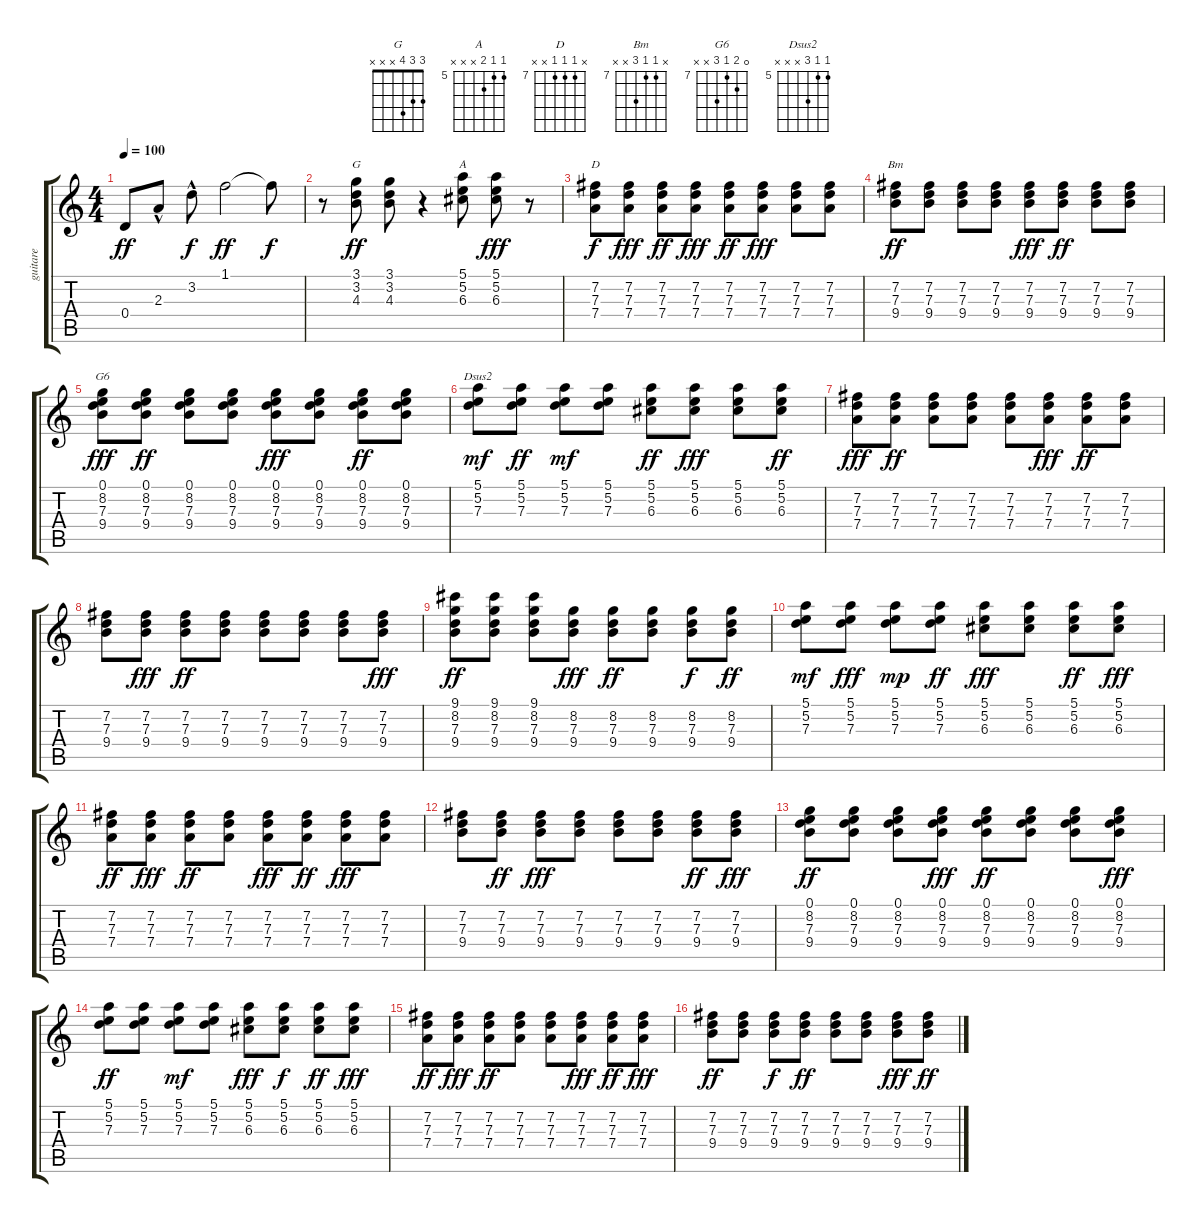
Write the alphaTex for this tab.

\track ("guitare" "guitare") {instrument acousticguitarnylon}
\staff {score tabs}
\tuning (E4 B3 G3 D3 A2 E2) {hide}
\chord ("G" 3 3 4 x x x)
\chord ("A" 5 5 6 x x x) {firstfret 5}
\chord ("D" x 7 7 7 x x) {firstfret 7}
\chord ("Bm" x 7 7 9 x x) {firstfret 7}
\chord ("G6" 0 8 7 9 x x) {firstfret 7}
\chord ("Dsus2" 5 5 7 x x x) {firstfret 5}
\ts (4 4)
\tempo 100
\clef g2
\ks c
0.4.8{dy ff} 2.3{hac}.8 3.2{hac}.8{dy f} 1.1.2{dy ff} 1.1{t}.8{dy f} |
r.8 (3.1 3.2 4.3).8{ch "G" dy ff} (3.1 3.2 4.3).8 r.4 (5.1 5.2 6.3).8{ch "A"} (5.1 5.2 6.3).8{dy fff} r.8 |
(7.2 7.3 7.4).8{ch "D" dy f} (7.2 7.3 7.4).8{dy fff} (7.2 7.3 7.4).8{dy ff} (7.2 7.3 7.4).8{dy fff} (7.2 7.3 7.4).8{dy ff} (7.2 7.3 7.4).8{dy fff} (7.2 7.3 7.4).8 (7.2 7.3 7.4).8 |
(7.2 7.3 9.4).8{ch "Bm" dy ff} (7.2 7.3 9.4).8 (7.2 7.3 9.4).8 (7.2 7.3 9.4).8 (7.2 7.3 9.4).8{dy fff} (7.2 7.3 9.4).8{dy ff} (7.2 7.3 9.4).8 (7.2 7.3 9.4).8 |
(0.1 8.2 7.3 9.4).8{ch "G6" dy fff} (0.1 8.2 7.3 9.4).8{dy ff} (0.1 8.2 7.3 9.4).8 (0.1 8.2 7.3 9.4).8 (0.1 8.2 7.3 9.4).8{dy fff} (0.1 8.2 7.3 9.4).8 (0.1 8.2 7.3 9.4).8{dy ff} (0.1 8.2 7.3 9.4).8 |
(5.1 5.2 7.3).8{ch "Dsus2" dy mf} (5.1 5.2 7.3).8{dy ff} (5.1 5.2 7.3).8{dy mf} (5.1 5.2 7.3).8 (5.1 5.2 6.3).8{dy ff} (5.1 5.2 6.3).8{dy fff} (5.1 5.2 6.3).8 (5.1 5.2 6.3).8{dy ff} |
(7.2 7.3 7.4).8{dy fff} (7.2 7.3 7.4).8{dy ff} (7.2 7.3 7.4).8 (7.2 7.3 7.4).8 (7.2 7.3 7.4).8 (7.2 7.3 7.4).8{dy fff} (7.2 7.3 7.4).8{dy ff} (7.2 7.3 7.4).8 |
(7.2 7.3 9.4).8 (7.2 7.3 9.4).8{dy fff} (7.2 7.3 9.4).8{dy ff} (7.2 7.3 9.4).8 (7.2 7.3 9.4).8 (7.2 7.3 9.4).8 (7.2 7.3 9.4).8 (7.2 7.3 9.4).8{dy fff} |
(9.1 8.2 7.3 9.4).8{dy ff} (9.1 8.2 7.3 9.4).8 (9.1 8.2 7.3 9.4).8 (8.2 7.3 9.4).8{dy fff} (8.2 7.3 9.4).8{dy ff} (8.2 7.3 9.4).8 (8.2 7.3 9.4).8{dy f} (8.2 7.3 9.4).8{dy ff} |
(5.1 5.2 7.3).8{dy mf} (5.1 5.2 7.3).8{dy fff} (5.1 5.2 7.3).8{dy mp} (5.1 5.2 7.3).8{dy ff} (5.1 5.2 6.3).8{dy fff} (5.1 5.2 6.3).8 (5.1 5.2 6.3).8{dy ff} (5.1 5.2 6.3).8{dy fff} |
(7.2 7.3 7.4).8{dy ff} (7.2 7.3 7.4).8{dy fff} (7.2 7.3 7.4).8{dy ff} (7.2 7.3 7.4).8 (7.2 7.3 7.4).8{dy fff} (7.2 7.3 7.4).8{dy ff} (7.2 7.3 7.4).8{dy fff} (7.2 7.3 7.4).8 |
(7.2 7.3 9.4).8 (7.2 7.3 9.4).8{dy ff} (7.2 7.3 9.4).8{dy fff} (7.2 7.3 9.4).8 (7.2 7.3 9.4).8 (7.2 7.3 9.4).8 (7.2 7.3 9.4).8{dy ff} (7.2 7.3 9.4).8{dy fff} |
(0.1 8.2 7.3 9.4).8{dy ff} (0.1 8.2 7.3 9.4).8 (0.1 8.2 7.3 9.4).8 (0.1 8.2 7.3 9.4).8{dy fff} (0.1 8.2 7.3 9.4).8{dy ff} (0.1 8.2 7.3 9.4).8 (0.1 8.2 7.3 9.4).8 (0.1 8.2 7.3 9.4).8{dy fff} |
(5.1 5.2 7.3).8{dy ff} (5.1 5.2 7.3).8 (5.1 5.2 7.3).8{dy mf} (5.1 5.2 7.3).8 (5.1 5.2 6.3).8{dy fff} (5.1 5.2 6.3).8{dy f} (5.1 5.2 6.3).8{dy ff} (5.1 5.2 6.3).8{dy fff} |
(7.2 7.3 7.4).8{dy ff} (7.2 7.3 7.4).8{dy fff} (7.2 7.3 7.4).8{dy ff} (7.2 7.3 7.4).8 (7.2 7.3 7.4).8 (7.2 7.3 7.4).8{dy fff} (7.2 7.3 7.4).8{dy ff} (7.2 7.3 7.4).8{dy fff} |
(7.2 7.3 9.4).8{dy ff} (7.2 7.3 9.4).8 (7.2 7.3 9.4).8{dy f} (7.2 7.3 9.4).8{dy ff} (7.2 7.3 9.4).8 (7.2 7.3 9.4).8 (7.2 7.3 9.4).8{dy fff} (7.2 7.3 9.4).8{dy ff}
